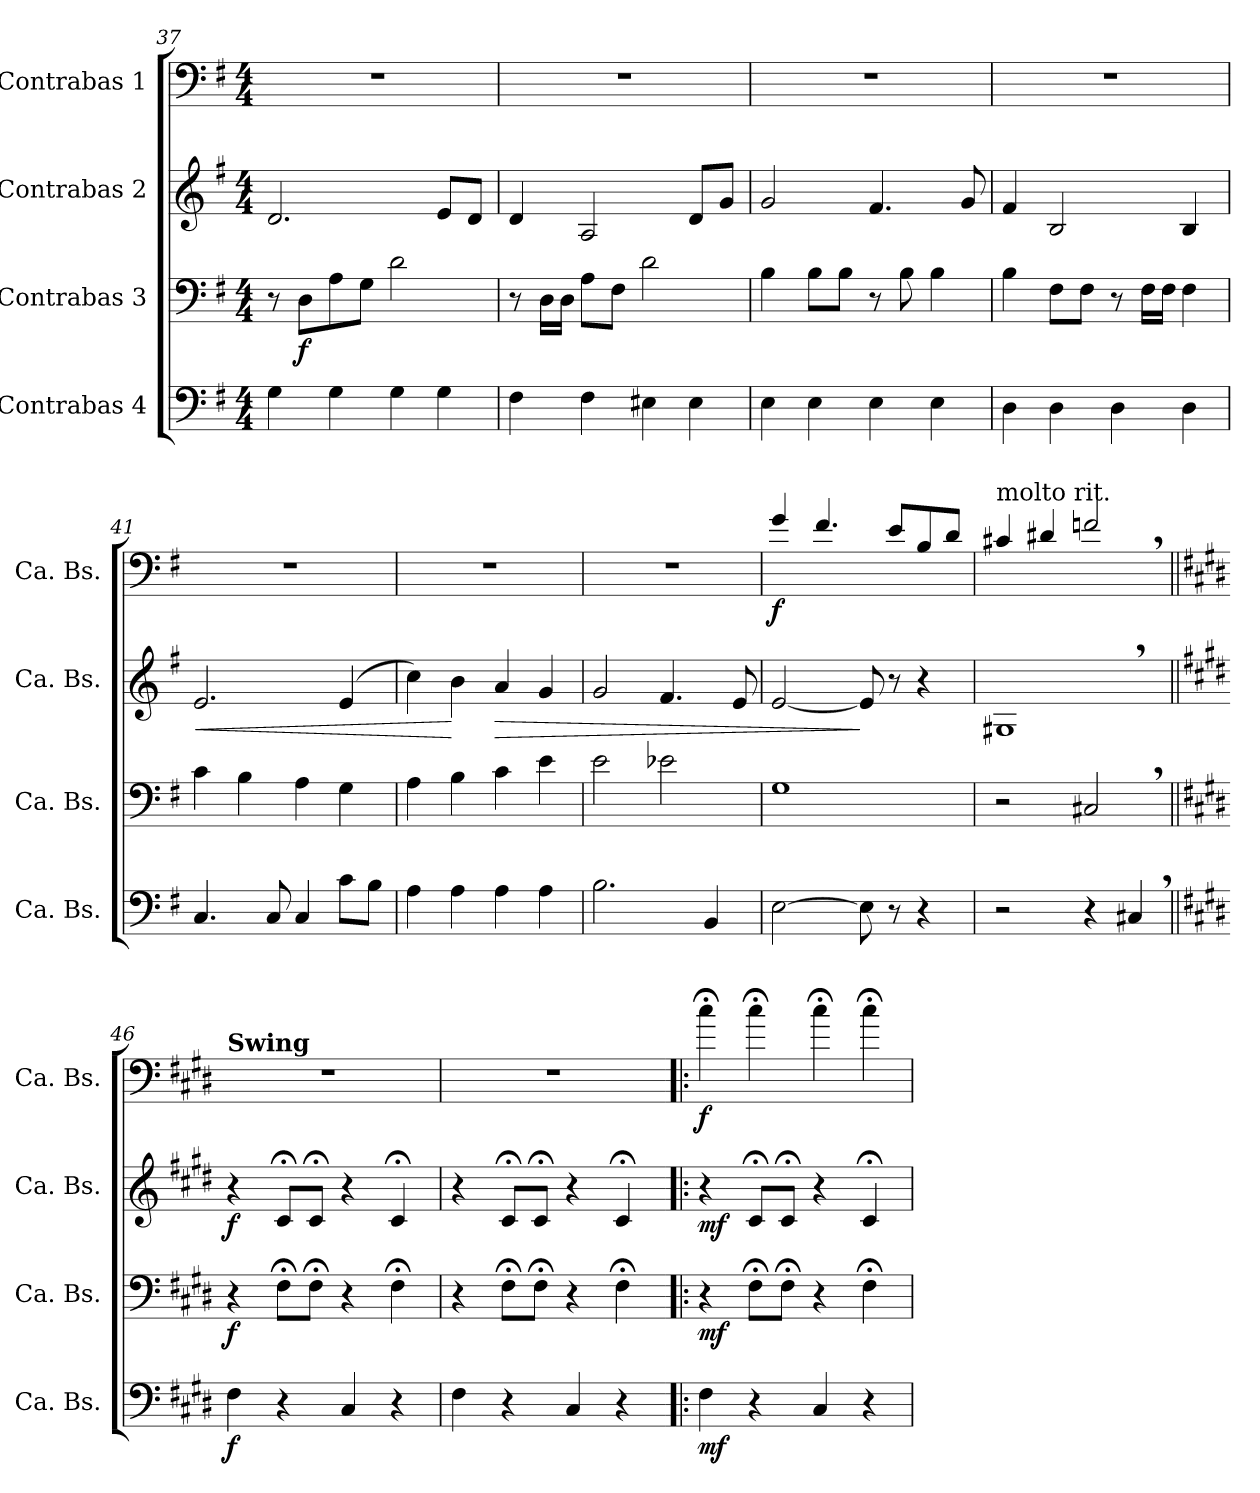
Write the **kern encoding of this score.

**kern	**dynam	**kern	**dynam	**kern	**dynam	**kern	**dynam
*part4	*part4	*part3	*part3	*part2	*part2	*part1	*part1
*staff4	*staff4	*staff3	*staff3	*staff2	*staff2	*staff1	*staff1
*I"Contrabas 4	*	*I"Contrabas 3	*	*I"Contrabas 2	*	*I"Contrabas 1	*
*I'Ca. Bs.	*	*I'Ca. Bs.	*	*I'Ca. Bs.	*	*I'Ca. Bs.	*
*clefF4	*	*clefF4	*	*clefG2	*	*clefF4	*
*ITrd7c12	*	*ITrd7c12	*	*ITrd7c12	*	*ITrd7c12	*
*k[f#]	*	*k[f#]	*	*k[f#]	*	*k[f#]	*
*M4/4	*	*M4/4	*	*M4/4	*	*M4/4	*
=37	=37	=37	=37	=37	=37	=37	=37
4GG\	.	8r	.	2.D/	.	1r	.
!	!	!	!LO:DY:b	!	!	!	!
.	.	8DD\L	f	.	.	.	.
4GG\	.	8AA\	.	.	.	.	.
.	.	8GG\J	.	.	.	.	.
4GG\	.	2D\	.	.	.	.	.
4GG\	.	.	.	8E/L	.	.	.
.	.	.	.	8D/J	.	.	.
=38	=38	=38	=38	=38	=38	=38	=38
4FF#\	.	8r	.	4D/	.	1r	.
.	.	16DD\LL	.	.	.	.	.
.	.	16DD\JJ	.	.	.	.	.
4FF#\	.	8AA\L	.	2AA/	.	.	.
.	.	8FF#\J	.	.	.	.	.
4EE#X\	.	2D\	.	.	.	.	.
4EE#\	.	.	.	8D/L	.	.	.
.	.	.	.	8G/J	.	.	.
=39	=39	=39	=39	=39	=39	=39	=39
4EE\	.	4BB\	.	2G/	.	1r	.
4EE\	.	8BB\L	.	.	.	.	.
.	.	8BB\J	.	.	.	.	.
4EE\	.	8r	.	4.F#/	.	.	.
.	.	8BB\	.	.	.	.	.
4EE\	.	4BB\	.	.	.	.	.
.	.	.	.	8G/	.	.	.
=40	=40	=40	=40	=40	=40	=40	=40
4DD\	.	4BB\	.	4F#/	.	1r	.
4DD\	.	8FF#\L	.	2BB/	.	.	.
.	.	8FF#\J	.	.	.	.	.
4DD\	.	8r	.	.	.	.	.
.	.	16FF#\LL	.	.	.	.	.
.	.	16FF#\JJ	.	.	.	.	.
4DD\	.	4FF#\	.	4BB/	.	.	.
!!LO:LB:g=z
=41	=41	=41	=41	=41	=41	=41	=41
!	!	!	!	!	!LO:HP:b	!	!
4.CC/	.	4C\	.	2.E/	<	1r	.
.	.	4BB\	.	.	.	.	.
8CC/	.	.	.	.	.	.	.
4CC/	.	4AA\	.	.	.	.	.
8C\L	.	4GG\	.	(4E/	.	.	.
8BB\J	.	.	.	.	.	.	.
=42	=42	=42	=42	=42	=42	=42	=42
4AA\	.	4AA\	.	4c\)	.	1r	.
4AA\	.	4BB\	.	4B\	[	.	.
!	!	!	!	!	!LO:HP:b	!	!
4AA\	.	4C\	.	4A/	>	.	.
4AA\	.	4E\	.	4G/	.	.	.
=43	=43	=43	=43	=43	=43	=43	=43
2.BB\	.	2E\	.	2G/	.	1r	.
.	.	2E-X\	.	4.F#/	.	.	.
4BBB/	.	.	.	.	.	.	.
.	.	.	.	8E/	.	.	.
=44	=44	=44	=44	=44	=44	=44	=44
!	!	!	!	!	!	!	!LO:DY:b
[2EE\	.	1GG	.	[2E/	.	4G/	f
.	.	.	.	.	.	4.F#/	.
8EE\]	.	.	.	8E/]	]	.	.
8r	.	.	.	8r	.	8E/L	.
4r	.	.	.	4r	.	8BB/	.
.	.	.	.	.	.	8D/J	.
=45	=45	=45	=45	=45	=45	=45	=45
*	*	*	*	*	*	*MM60	*
!	!	!	!	!	!	!LO:TX:a:t=molto rit.	!
2r	.	2r	.	1GG#X,	.	4C#X/	.
*	*	*	*	*	*	*MM50	*
.	.	.	.	.	.	4D#X/	.
*	*	*	*	*	*	*MM40	*
4r	.	2CC#X,/	.	.	.	2Fn,/	.
4CC#X,/	.	.	.	.	.	.	.
=46||	=46||	=46||	=46||	=46||	=46||	=46||	=46||
*k[f#c#g#d#]	*	*k[f#c#g#d#]	*	*k[f#c#g#d#]	*	*k[f#c#g#d#]	*
*	*	*	*	*	*	*MM120	*
!	!	!	!	!	!	!LO:TX:a:B:t=Swing	!
!	!LO:DY:b	!	!LO:DY:b	!	!LO:DY:b	!	!
4FF#\	f	4r	f	4r	f	1r	.
4r	.	8FF#;<\L	.	8C#;</L	.	.	.
.	.	8FF#;<\J	.	8C#;</J	.	.	.
4CC#/	.	4r	.	4r	.	.	.
4r	.	4FF#;<\	.	4C#;</	.	.	.
!!LO:LB:g=z
=47	=47	=47	=47	=47	=47	=47	=47
4FF#\	.	4r	.	4r	.	1r	.
4r	.	8FF#;<\L	.	8C#;</L	.	.	.
.	.	8FF#;<\J	.	8C#;</J	.	.	.
4CC#/	.	4r	.	4r	.	.	.
4r	.	4FF#;<\	.	4C#;</	.	.	.
=48!|:	=48!|:	=48!|:	=48!|:	=48!|:	=48!|:	=48!|:	=48!|:
!	!LO:DY:b	!	!LO:DY:b	!	!LO:DY:b	!	!LO:DY:b
4FF#\	mf	4r	mf	4r	mf	4c#;<\	f
4r	.	8FF#;<\L	.	8C#;</L	.	4c#;<\	.
.	.	8FF#;<\J	.	8C#;</J	.	.	.
4CC#/	.	4r	.	4r	.	4c#;<\	.
4r	.	4FF#;<\	.	4C#;</	.	4c#;<\	.
=	=	=	=	=	=	=	=
*-	*-	*-	*-	*-	*-	*-	*-
